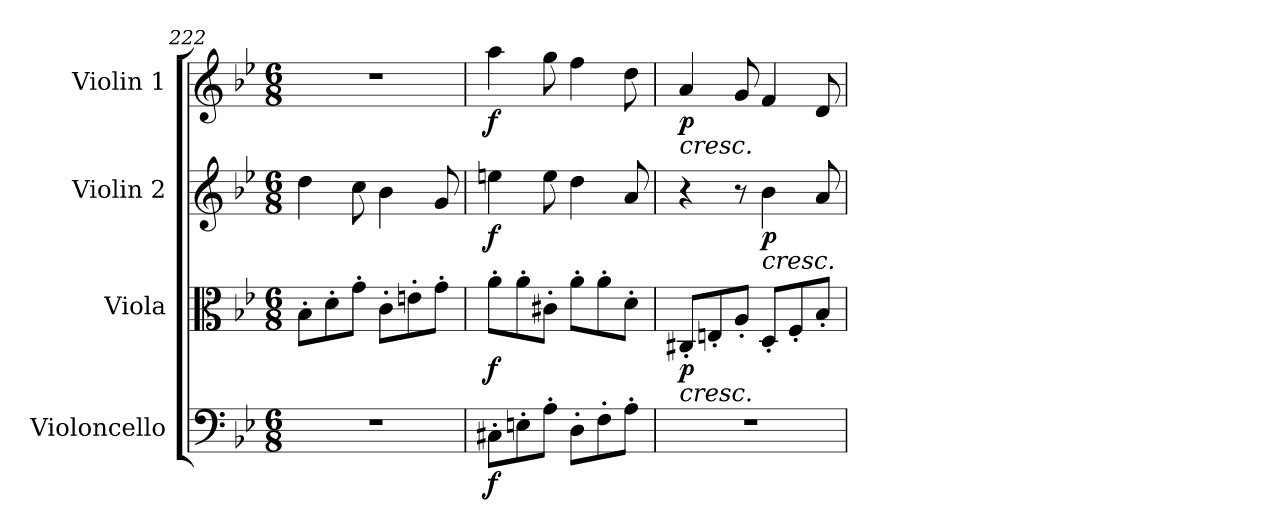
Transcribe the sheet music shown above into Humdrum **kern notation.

**kern	**dynam	**kern	**dynam	**kern	**dynam	**kern	**dynam
*part4	*part4	*part3	*part3	*part2	*part2	*part1	*part1
*staff4	*staff4	*staff3	*staff3	*staff2	*staff2	*staff1	*staff1
*I"Violoncello	*	*I"Viola	*	*I"Violin 2	*	*I"Violin 1	*
*I'Vc	*	*I'Vla	*	*I'Vln	*	*I'Vln	*
*clefF4	*	*clefC3	*	*clefG2	*	*clefG2	*
*k[b-e-]	*	*k[b-e-]	*	*k[b-e-]	*	*k[b-e-]	*
*M6/8	*	*M6/8	*	*M6/8	*	*M6/8	*
=222	=222	=222	=222	=222	=222	=222	=222
2.r	.	8B-'\L	.	4dd\	.	2.r	.
.	.	8d'\	.	.	.	.	.
.	.	8g'\J	.	8cc\	.	.	.
.	.	8c'\L	.	4b-\	.	.	.
.	.	8en'\	.	.	.	.	.
.	.	8g'\J	.	8g/	.	.	.
=223	=223	=223	=223	=223	=223	=223	=223
!	!LO:DY:b	!	!LO:DY:b	!	!LO:DY:b	!	!LO:DY:b
8C#X'\L	f	8a'\L	f	4een\	f	4aa\	f
8En'\	.	8a'\	.	.	.	.	.
8A'\J	.	8c#X'\J	.	8ee\	.	8gg\	.
8D'\L	.	8a'\L	.	4dd\	.	4ff\	.
8F'\	.	8a'\	.	.	.	.	.
8A'\J	.	8d'\J	.	8a/	.	8dd\	.
=224	=224	=224	=224	=224	=224	=224	=224
!	!	!	!	!	!	!LO:TX:b:i:t=cresc.	!
!	!	!LO:TX:b:i:t=cresc.	!	!	!	!	!
!	!	!	!LO:DY:b	!	!	!	!LO:DY:b
2.r	.	8C#X'/L	p	4r	.	4a/	p
.	.	8En'/	.	.	.	.	.
.	.	8A'/J	.	8r	.	8g/	.
!	!	!	!	!LO:TX:b:i:t=cresc.	!	!	!
!	!	!	!	!	!LO:DY:b	!	!
.	.	8D'/L	.	4b-\	p	4f/	.
.	.	8F'/	.	.	.	.	.
.	.	8B-'/J	.	8a/	.	8d/	.
=	=	=	=	=	=	=	=
*-	*-	*-	*-	*-	*-	*-	*-
